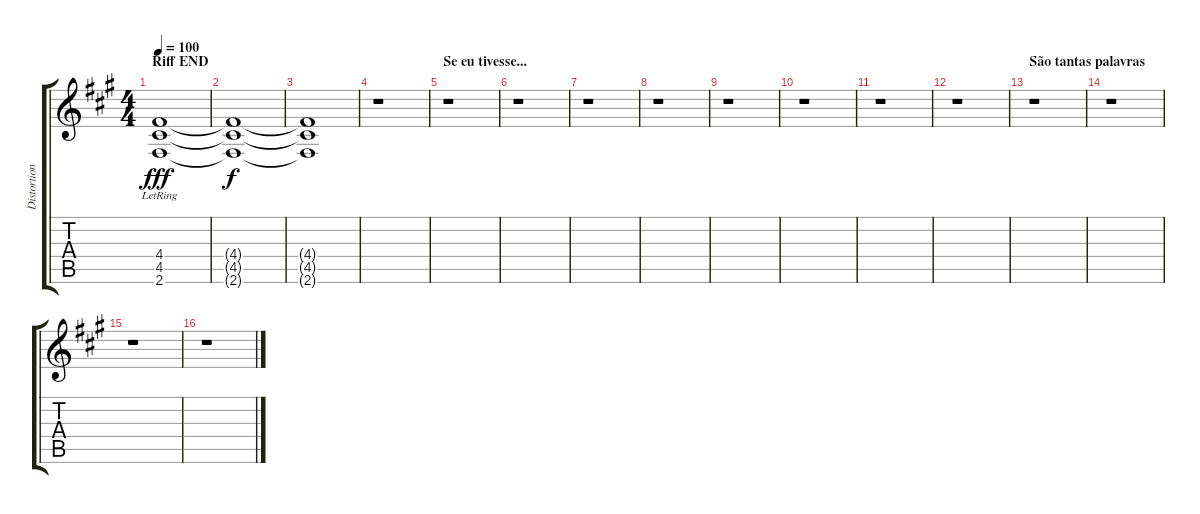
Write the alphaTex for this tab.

\track ("Distortion Guitar" "Distortion") {instrument distortionguitar}
\staff {score tabs}
\tuning (E4 B3 G3 D3 A2 E2) {hide}
\ts (4 4)
\section ("" "Riff END")
\tempo 100
\clef g2
\ks f#minor
(4.4{lr} 4.5{lr} 2.6{lr}).1{dy fff volume 1} |
(4.4{t} 4.5{t} 2.6{t}).1{dy f} |
(4.4{t} 4.5{t} 2.6{t}).1 |
r.1 |
\section ("" "Se eu tivesse...")
r.1 |
r.1 |
r.1 |
r.1 |
r.1 |
r.1 |
r.1 |
r.1 |
\section ("" "São tantas palavras")
r.1 |
r.1 |
r.1 |
r.1
